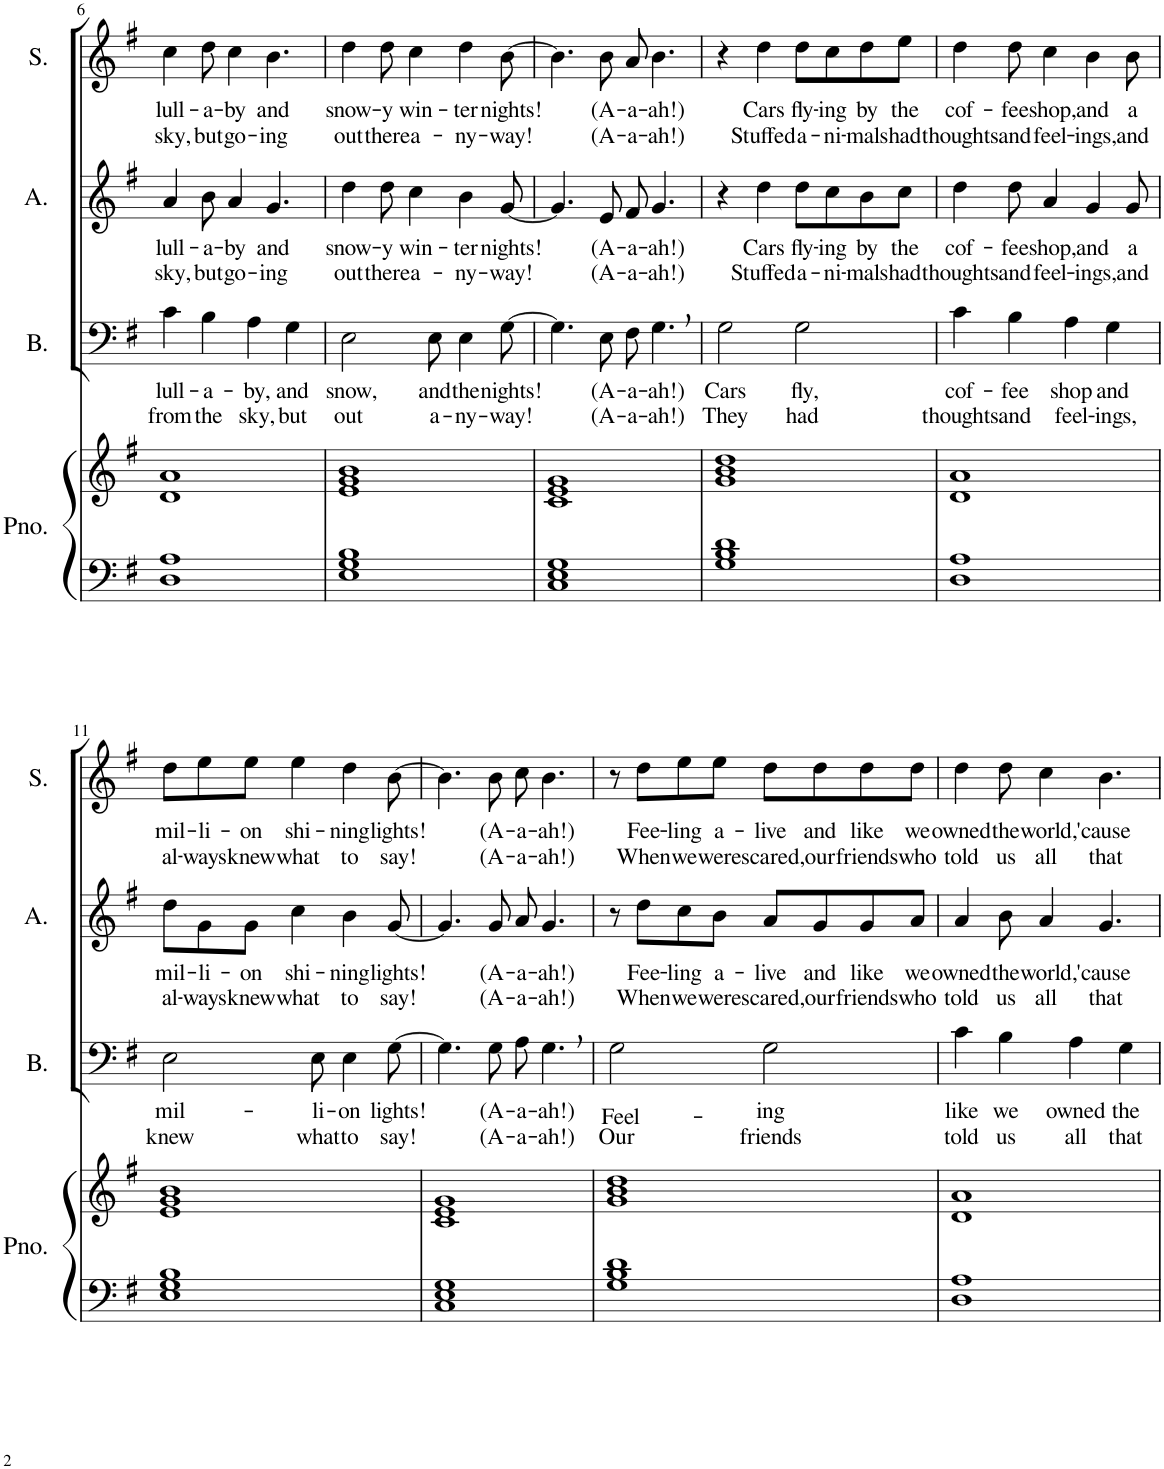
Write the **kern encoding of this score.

**kern	**kern	**kern	**text	**text	**kern	**text	**text	**kern	**text	**text
*part4	*part4	*part3	*part3	*part3	*part2	*part2	*part2	*part1	*part1	*part1
*staff5	*staff4	*staff3	*staff3	*staff3	*staff2	*staff2	*staff2	*staff1	*staff1	*staff1
*I"Piano	*	*I"Baritone	*	*	*I"Alto (Melody)	*	*	*I"Soprano	*	*
*I'Pno.	*	*I'B.	*	*	*I'A.	*	*	*I'S.	*	*
!!LO:PB:g=z
*clefF4	*clefG2	*clefF4	*	*	*clefG2	*	*	*clefG2	*	*
*k[f#]	*k[f#]	*k[f#]	*	*	*k[f#]	*	*	*k[f#]	*	*
*M4/4	*M4/4	*M4/4	*	*	*M4/4	*	*	*M4/4	*	*
=6	=6	=6	=6	=6	=6	=6	=6	=6	=6	=6
!	!	!	!LO:LY:b	!LO:LY:b	!	!LO:LY:b	!LO:LY:b	!	!LO:LY:b	!LO:LY:b
1D 1A	1d 1a	4c\	lull-	from	4a/	lull-	sky,	4cc\	lull-	sky,
!	!	!	!LO:LY:b	!LO:LY:b	!	!LO:LY:b	!LO:LY:b	!	!LO:LY:b	!LO:LY:b
.	.	4B\	-a-	the	8b\	-a-	but	8dd\	-a-	but
!	!	!	!	!	!	!LO:LY:b	!LO:LY:b	!	!LO:LY:b	!LO:LY:b
.	.	.	.	.	4a/	-by	go-	4cc\	-by	go-
!	!	!	!LO:LY:b	!LO:LY:b	!	!	!	!	!	!
.	.	4A\	-by,	sky,	.	.	.	.	.	.
!	!	!	!	!	!	!LO:LY:b	!LO:LY:b	!	!LO:LY:b	!LO:LY:b
.	.	.	.	.	4.g/	and	-ing	4.b\	and	-ing
!	!	!	!LO:LY:b	!LO:LY:b	!	!	!	!	!	!
.	.	4G\	and	but	.	.	.	.	.	.
=7	=7	=7	=7	=7	=7	=7	=7	=7	=7	=7
!	!	!	!LO:LY:b	!LO:LY:b	!	!LO:LY:b	!LO:LY:b	!	!LO:LY:b	!LO:LY:b
1E 1G 1B	1e 1g 1b	2E\	snow,	out	4dd\	snow-	out	4dd\	snow-	out
!	!	!	!	!	!	!LO:LY:b	!LO:LY:b	!	!LO:LY:b	!LO:LY:b
.	.	.	.	.	8dd\	-y	there	8dd\	-y	there
!	!	!	!	!	!	!LO:LY:b	!LO:LY:b	!	!LO:LY:b	!LO:LY:b
.	.	.	.	.	4cc\	win-	a-	4cc\	win-	a-
!	!	!	!LO:LY:b	!LO:LY:b	!	!	!	!	!	!
.	.	8E\	and	a-	.	.	.	.	.	.
!	!	!	!LO:LY:b	!LO:LY:b	!	!LO:LY:b	!LO:LY:b	!	!LO:LY:b	!LO:LY:b
.	.	4E\	the	-ny-	4b\	-ter	-ny-	4dd\	-ter	-ny-
!	!	!	!LO:LY:b	!LO:LY:b	!	!LO:LY:b	!LO:LY:b	!	!LO:LY:b	!LO:LY:b
.	.	[8G\	nights!	-way!	[8g/	nights!	-way!	[8b\	nights!	-way!
=8	=8	=8	=8	=8	=8	=8	=8	=8	=8	=8
1C 1E 1G	1c 1e 1g	4.G\]	.	.	4.g/]	.	.	4.b\]	.	.
!	!	!	!LO:LY:b	!LO:LY:b	!	!LO:LY:b	!LO:LY:b	!	!LO:LY:b	!LO:LY:b
.	.	8E\	(A-	(A-	8e/	(A-	(A-	8b\	(A-	(A-
!	!	!	!LO:LY:b	!LO:LY:b	!	!LO:LY:b	!LO:LY:b	!	!LO:LY:b	!LO:LY:b
.	.	8F#\	-a-	-a-	8f#/	-a-	-a-	8a/	-a-	-a-
!	!	!	!LO:LY:b	!LO:LY:b	!	!LO:LY:b	!LO:LY:b	!	!LO:LY:b	!LO:LY:b
.	.	4.G,\	-ah!)	-ah!)	4.g/	-ah!)	-ah!)	4.b\	-ah!)	-ah!)
=9	=9	=9	=9	=9	=9	=9	=9	=9	=9	=9
!	!	!	!LO:LY:b	!LO:LY:b	!	!	!	!	!	!
1G 1B 1d	1g 1b 1dd	2G\	Cars	They	4r	.	.	4r	.	.
!	!	!	!	!	!	!LO:LY:b	!LO:LY:b	!	!LO:LY:b	!LO:LY:b
.	.	.	.	.	4dd\	Cars	Stuffed	4dd\	Cars	Stuffed
!	!	!	!LO:LY:b	!LO:LY:b	!	!LO:LY:b	!LO:LY:b	!	!LO:LY:b	!LO:LY:b
.	.	2G\	fly,	had	8dd\L	fly-	a-	8dd\L	fly-	a-
!	!	!	!	!	!	!LO:LY:b	!LO:LY:b	!	!LO:LY:b	!LO:LY:b
.	.	.	.	.	8cc\	-ing	-ni-	8cc\	-ing	-ni-
!	!	!	!	!	!	!LO:LY:b	!LO:LY:b	!	!LO:LY:b	!LO:LY:b
.	.	.	.	.	8b\	by	-mals	8dd\	by	-mals
!	!	!	!	!	!	!LO:LY:b	!LO:LY:b	!	!LO:LY:b	!LO:LY:b
.	.	.	.	.	8cc\J	the	had	8ee\J	the	had
=10	=10	=10	=10	=10	=10	=10	=10	=10	=10	=10
!	!	!	!LO:LY:b	!LO:LY:b	!	!LO:LY:b	!LO:LY:b	!	!LO:LY:b	!LO:LY:b
1D 1A	1d 1a	4c\	cof-	thoughts	4dd\	cof-	thoughts	4dd\	cof-	thoughts
!	!	!	!LO:LY:b	!LO:LY:b	!	!LO:LY:b	!LO:LY:b	!	!LO:LY:b	!LO:LY:b
.	.	4B\	-fee	and	8dd\	-fee	and	8dd\	-fee	and
!	!	!	!	!	!	!LO:LY:b	!LO:LY:b	!	!LO:LY:b	!LO:LY:b
.	.	.	.	.	4a/	shop,	feel-	4cc\	shop,	feel-
!	!	!	!LO:LY:b	!LO:LY:b	!	!	!	!	!	!
.	.	4A\	shop	feel-	.	.	.	.	.	.
!	!	!	!	!	!	!LO:LY:b	!LO:LY:b	!	!LO:LY:b	!LO:LY:b
.	.	.	.	.	4g/	and	-ings,	4b\	and	-ings,
!	!	!	!LO:LY:b	!LO:LY:b	!	!	!	!	!	!
.	.	4G\	and	-ings,	.	.	.	.	.	.
!	!	!	!	!	!	!LO:LY:b	!LO:LY:b	!	!LO:LY:b	!LO:LY:b
.	.	.	.	.	8g/	a	and	8b\	a	and
!!LO:LB:g=z
=11	=11	=11	=11	=11	=11	=11	=11	=11	=11	=11
!	!	!	!LO:LY:b	!LO:LY:b	!	!LO:LY:b	!LO:LY:b	!	!LO:LY:b	!LO:LY:b
1E 1G 1B	1e 1g 1b	2E\	mil-	knew	8dd\L	mil-	al-	8dd\L	mil-	al-
!	!	!	!	!	!	!LO:LY:b	!LO:LY:b	!	!LO:LY:b	!LO:LY:b
.	.	.	.	.	8g\	-li-	-ways	8ee\	-li-	-ways
!	!	!	!	!	!	!LO:LY:b	!LO:LY:b	!	!LO:LY:b	!LO:LY:b
.	.	.	.	.	8g\J	-on	knew	8ee\J	-on	knew
!	!	!	!	!	!	!LO:LY:b	!LO:LY:b	!	!LO:LY:b	!LO:LY:b
.	.	.	.	.	4cc\	shi-	what	4ee\	shi-	what
!	!	!	!LO:LY:b	!LO:LY:b	!	!	!	!	!	!
.	.	8E\	-li-	what	.	.	.	.	.	.
!	!	!	!LO:LY:b	!LO:LY:b	!	!LO:LY:b	!LO:LY:b	!	!LO:LY:b	!LO:LY:b
.	.	4E\	-on	to	4b\	-ning	to	4dd\	-ning	to
!	!	!	!LO:LY:b	!LO:LY:b	!	!LO:LY:b	!LO:LY:b	!	!LO:LY:b	!LO:LY:b
.	.	[8G\	lights!	say!	[8g/	lights!	say!	[8b\	lights!	say!
=12	=12	=12	=12	=12	=12	=12	=12	=12	=12	=12
1C 1E 1G	1c 1e 1g	4.G\]	.	.	4.g/]	.	.	4.b\]	.	.
!	!	!	!LO:LY:b	!LO:LY:b	!	!LO:LY:b	!LO:LY:b	!	!LO:LY:b	!LO:LY:b
.	.	8G\	(A-	(A-	8g/	(A-	(A-	8b\	(A-	(A-
!	!	!	!LO:LY:b	!LO:LY:b	!	!LO:LY:b	!LO:LY:b	!	!LO:LY:b	!LO:LY:b
.	.	8A\	-a-	-a-	8a/	-a-	-a-	8cc\	-a-	-a-
!	!	!	!LO:LY:b	!LO:LY:b	!	!LO:LY:b	!LO:LY:b	!	!LO:LY:b	!LO:LY:b
.	.	4.G,\	-ah!)	-ah!)	4.g/	-ah!)	-ah!)	4.b\	-ah!)	-ah!)
=13	=13	=13	=13	=13	=13	=13	=13	=13	=13	=13
!	!	!	!LO:LY:b	!LO:LY:b	!	!	!	!	!	!
1G 1B 1d	1g 1b 1dd	2G\	Feel-	Our	8r	.	.	8r	.	.
!	!	!	!	!	!	!LO:LY:b	!LO:LY:b	!	!LO:LY:b	!LO:LY:b
.	.	.	.	.	8dd\L	Fee-	When	8dd\L	Fee-	When
!	!	!	!	!	!	!LO:LY:b	!LO:LY:b	!	!LO:LY:b	!LO:LY:b
.	.	.	.	.	8cc\	-ling	we	8ee\	-ling	we
!	!	!	!	!	!	!LO:LY:b	!LO:LY:b	!	!LO:LY:b	!LO:LY:b
.	.	.	.	.	8b\J	a-	were	8ee\J	a-	were
!	!	!	!LO:LY:b	!LO:LY:b	!	!LO:LY:b	!LO:LY:b	!	!LO:LY:b	!LO:LY:b
.	.	2G\	-ing	friends	8a/L	-live	scared,	8dd\L	-live	scared,
!	!	!	!	!	!	!LO:LY:b	!LO:LY:b	!	!LO:LY:b	!LO:LY:b
.	.	.	.	.	8g/	and	our	8dd\	and	our
!	!	!	!	!	!	!LO:LY:b	!LO:LY:b	!	!LO:LY:b	!LO:LY:b
.	.	.	.	.	8g/	like	friends	8dd\	like	friends
!	!	!	!	!	!	!LO:LY:b	!LO:LY:b	!	!LO:LY:b	!LO:LY:b
.	.	.	.	.	8a/J	we	who	8dd\J	we	who
=14	=14	=14	=14	=14	=14	=14	=14	=14	=14	=14
!	!	!	!LO:LY:b	!LO:LY:b	!	!LO:LY:b	!LO:LY:b	!	!LO:LY:b	!LO:LY:b
1D 1A	1d 1a	4c\	like	told	4a/	owned	told	4dd\	owned	told
!	!	!	!LO:LY:b	!LO:LY:b	!	!LO:LY:b	!LO:LY:b	!	!LO:LY:b	!LO:LY:b
.	.	4B\	we	us	8b\	the	us	8dd\	the	us
!	!	!	!	!	!	!LO:LY:b	!LO:LY:b	!	!LO:LY:b	!LO:LY:b
.	.	.	.	.	4a/	world,	all	4cc\	world,	all
!	!	!	!LO:LY:b	!LO:LY:b	!	!	!	!	!	!
.	.	4A\	owned	all	.	.	.	.	.	.
!	!	!	!	!	!	!LO:LY:b	!LO:LY:b	!	!LO:LY:b	!LO:LY:b
.	.	.	.	.	4.g/	'cause	that	4.b\	'cause	that
!	!	!	!LO:LY:b	!LO:LY:b	!	!	!	!	!	!
.	.	4G\	the	that	.	.	.	.	.	.
=	=	=	=	=	=	=	=	=	=	=
*-	*-	*-	*-	*-	*-	*-	*-	*-	*-	*-
